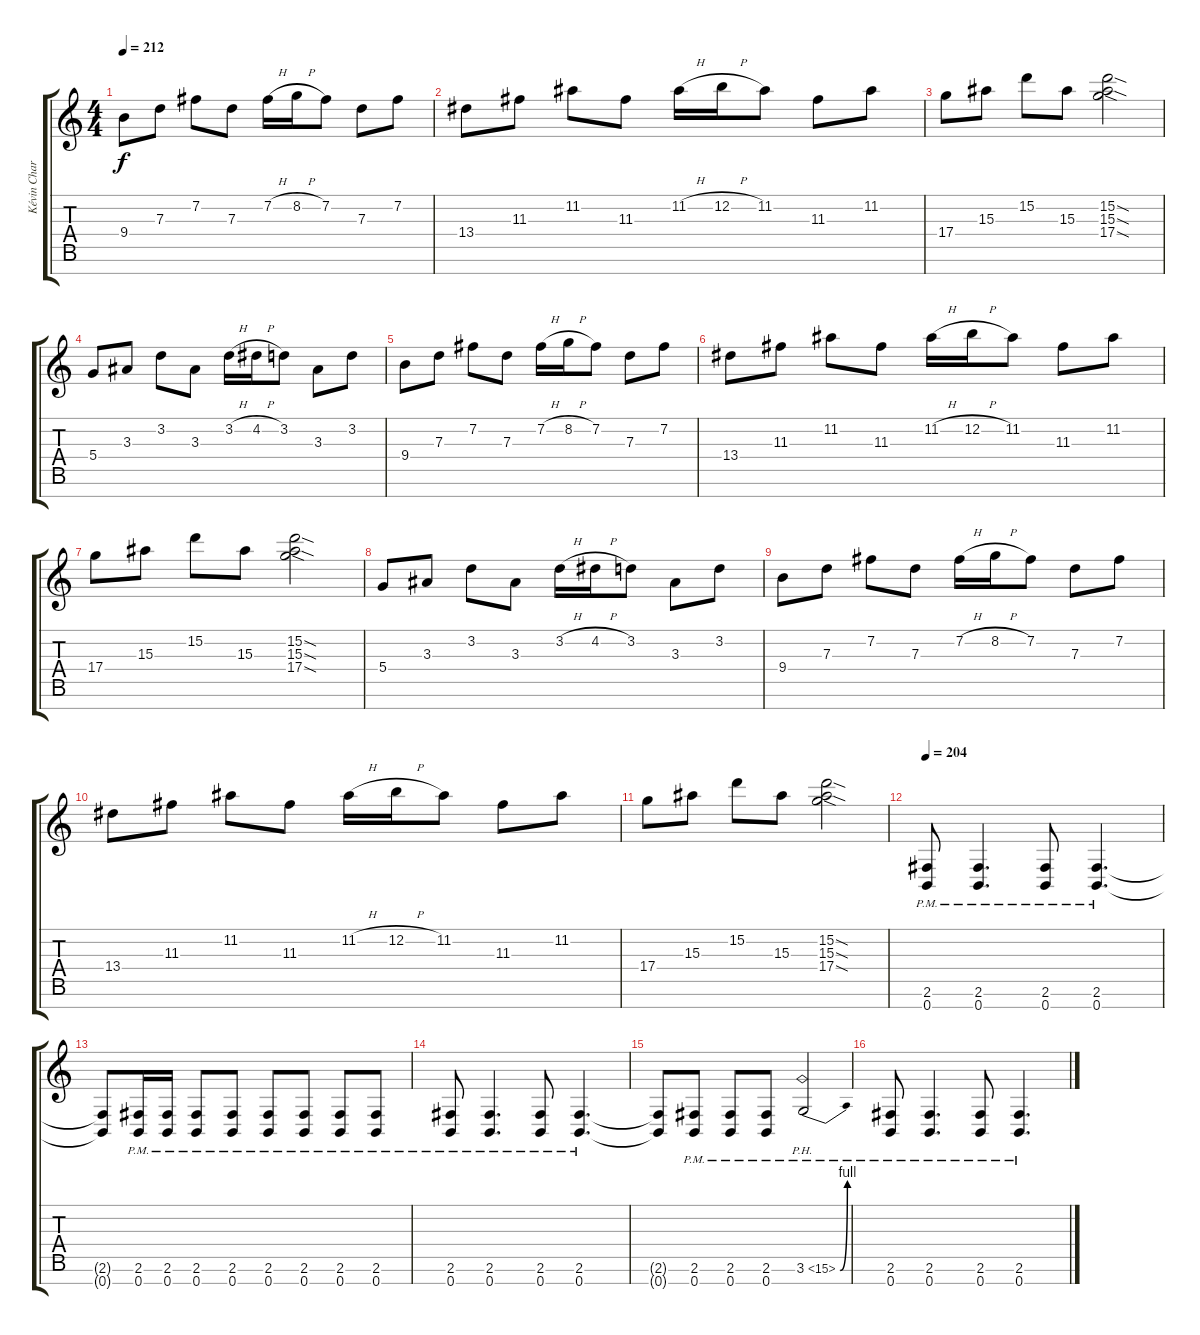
\track ("Kévin Chartré" "Kévin Char") {instrument distortionguitar}
\staff {score tabs}
\tuning (E4 B3 G3 D3 A2 E2 B1) {hide}
\ts (4 4)
\tempo 212
\clef g2
\ks c
9.4.8{dy f} 7.3.8 7.2.8 7.3.8 7.2{h}.16 8.2{h}.16 7.2.8 7.3.8 7.2.8 |
13.4.8 11.3.8 11.2.8 11.3.8 11.2{h}.16 12.2{h}.16 11.2.8 11.3.8 11.2.8 |
17.4.8 15.3.8 15.2.8 15.3.8 (15.2{sod} 15.3{sod} 17.4{sod}).2 |
5.4.8 3.3.8 3.2.8 3.3.8 3.2{h}.16 4.2{h}.16 3.2.8 3.3.8 3.2.8 |
9.4.8 7.3.8 7.2.8 7.3.8 7.2{h}.16 8.2{h}.16 7.2.8 7.3.8 7.2.8 |
13.4.8 11.3.8 11.2.8 11.3.8 11.2{h}.16 12.2{h}.16 11.2.8 11.3.8 11.2.8 |
17.4.8 15.3.8 15.2.8 15.3.8 (15.2{sod} 15.3{sod} 17.4{sod}).2 |
5.4.8 3.3.8 3.2.8 3.3.8 3.2{h}.16 4.2{h}.16 3.2.8 3.3.8 3.2.8 |
9.4.8 7.3.8 7.2.8 7.3.8 7.2{h}.16 8.2{h}.16 7.2.8 7.3.8 7.2.8 |
13.4.8 11.3.8 11.2.8 11.3.8 11.2{h}.16 12.2{h}.16 11.2.8 11.3.8 11.2.8 |
17.4.8 15.3.8 15.2.8 15.3.8 (15.2{sod} 15.3{sod} 17.4{sod}).2 |
\tempo 204
(2.6{pm} 0.7{pm}).8 (2.6{pm} 0.7{pm}).4{d} (2.6{pm} 0.7{pm}).8 (2.6{pm} 0.7{pm}).4{d} |
(2.6{t} 0.7{t}).8 (2.6{pm} 0.7{pm}).16 (2.6{pm} 0.7{pm}).16 (2.6{pm} 0.7{pm}).8 (2.6{pm} 0.7{pm}).8 (2.6{pm} 0.7{pm}).8 (2.6{pm} 0.7{pm}).8 (2.6{pm} 0.7{pm}).8 (2.6{pm} 0.7{pm}).8 |
(2.6{pm} 0.7{pm}).8 (2.6{pm} 0.7{pm}).4{d} (2.6{pm} 0.7{pm}).8 (2.6{pm} 0.7{pm}).4{d} |
(2.6{t} 0.7{t}).8 (2.6{pm} 0.7{pm}).8 (2.6{pm} 0.7{pm}).8 (2.6{pm} 0.7{pm}).8 3.6{be (bend 0 0 60 4) ph 12 pm}.2 |
(2.6{pm} 0.7{pm}).8 (2.6{pm} 0.7{pm}).4{d} (2.6{pm} 0.7{pm}).8 (2.6{pm} 0.7{pm}).4{d}
